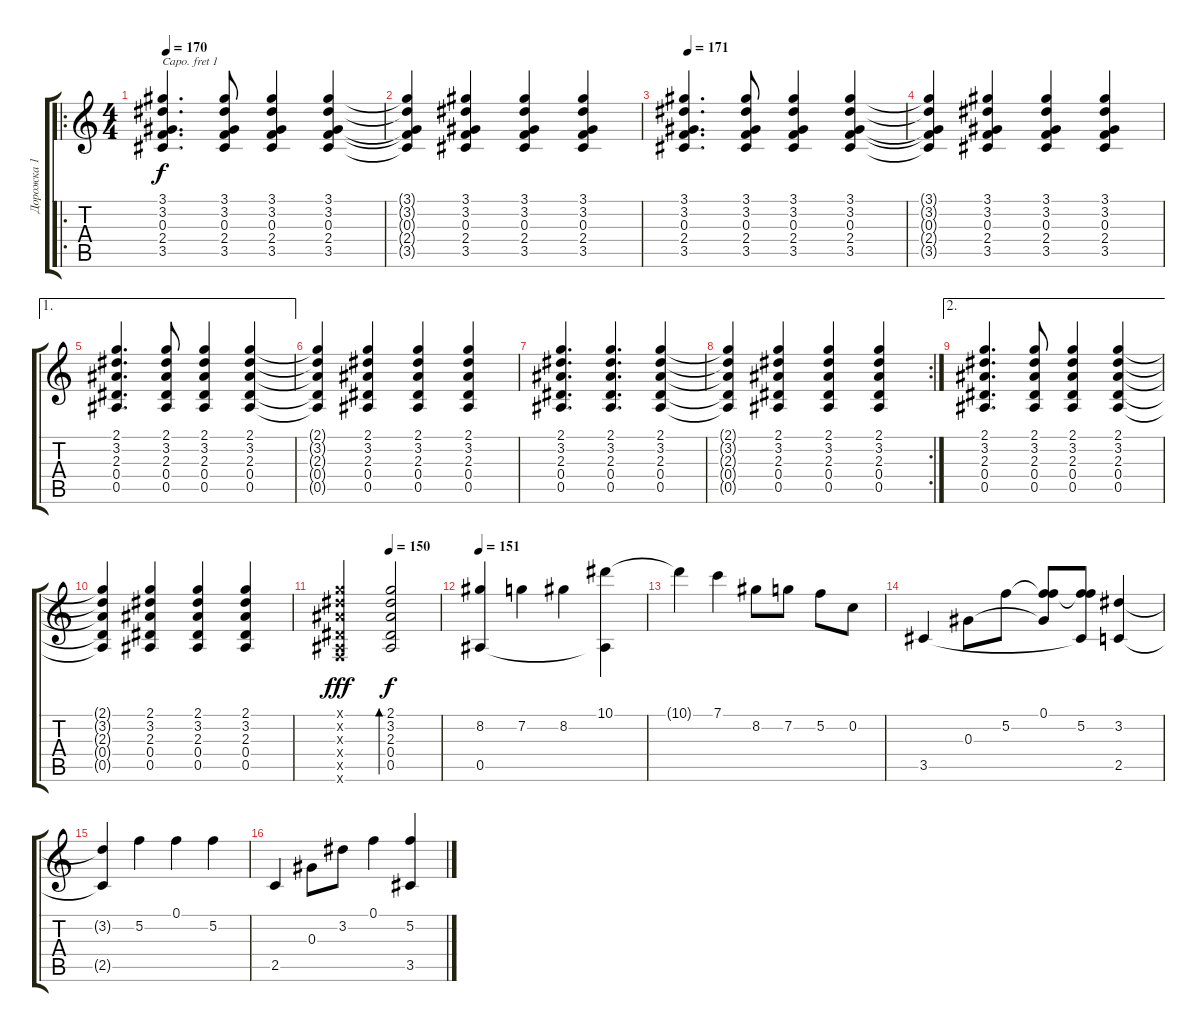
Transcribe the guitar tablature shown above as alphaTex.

\track ("Дорожка 1" "Дорожка 1") {instrument acousticguitarnylon}
\staff {score tabs}
\capo 1
\tuning (E4 B3 G3 D3 A2 E2) {hide}
\ro
\ts (4 4)
\tempo 170
\clef g2
\ks c
(3.1 3.2 0.3 2.4 3.5).4{d dy f} (3.1 3.2 0.3 2.4 3.5).8 (3.1 3.2 0.3 2.4 3.5).4 (3.1 3.2 0.3 2.4 3.5).4 |
(3.1{t} 3.2{t} 0.3{t} 2.4{t} 3.5{t}).4 (3.1 3.2 0.3 2.4 3.5).4 (3.1 3.2 0.3 2.4 3.5).4 (3.1 3.2 0.3 2.4 3.5).4 |
\tempo 171
(3.1 3.2 0.3 2.4 3.5).4{d} (3.1 3.2 0.3 2.4 3.5).8 (3.1 3.2 0.3 2.4 3.5).4 (3.1 3.2 0.3 2.4 3.5).4 |
(3.1{t} 3.2{t} 0.3{t} 2.4{t} 3.5{t}).4 (3.1 3.2 0.3 2.4 3.5).4 (3.1 3.2 0.3 2.4 3.5).4 (3.1 3.2 0.3 2.4 3.5).4 |
\ae 1
(2.1 3.2 2.3 0.4 0.5).4{d} (2.1 3.2 2.3 0.4 0.5).8 (2.1 3.2 2.3 0.4 0.5).4 (2.1 3.2 2.3 0.4 0.5).4 |
(2.1{t} 3.2{t} 2.3{t} 0.4{t} 0.5{t}).4 (2.1 3.2 2.3 0.4 0.5).4 (2.1 3.2 2.3 0.4 0.5).4 (2.1 3.2 2.3 0.4 0.5).4 |
(2.1 3.2 2.3 0.4 0.5).4{d} (2.1 3.2 2.3 0.4 0.5).4{d} (2.1 3.2 2.3 0.4 0.5).4 |
\rc 2
(2.1{t} 3.2{t} 2.3{t} 0.4{t} 0.5{t}).4 (2.1 3.2 2.3 0.4 0.5).4 (2.1 3.2 2.3 0.4 0.5).4 (2.1 3.2 2.3 0.4 0.5).4 |
\ae 2
(2.1 3.2 2.3 0.4 0.5).4{d} (2.1 3.2 2.3 0.4 0.5).8 (2.1 3.2 2.3 0.4 0.5).4 (2.1 3.2 2.3 0.4 0.5).4 |
(2.1{t} 3.2{t} 2.3{t} 0.4{t} 0.5{t}).4 (2.1 3.2 2.3 0.4 0.5).4 (2.1 3.2 2.3 0.4 0.5).4 (2.1 3.2 2.3 0.4 0.5).4 |
\tempo (150 0.5)
(2.1{x} 3.2{x} 2.3{x} 0.4{x} 0.5{x} 0.6{x}).2{dy fff} (2.1 3.2 2.3 0.4 0.5).2{bd 480 dy f} |
\tempo 151
(8.2 0.5).4 7.2.4 8.2.4 (10.1 0.5{t}).4 |
10.1{t}.4 7.1.4 8.2.8 7.2.8 5.2.8 0.2.8 |
3.5.4 0.3.8 5.2.8 (0.1 5.2{t} 0.3{t}).8 (0.1{t} 5.2 3.5{t}).8 (3.2 2.5).4 |
(3.2{t} 2.5{t}).4 5.2.4 0.1.4 5.2.4 |
2.5.4 0.3.8 3.2.8 0.1.4 (5.2 3.5).4
